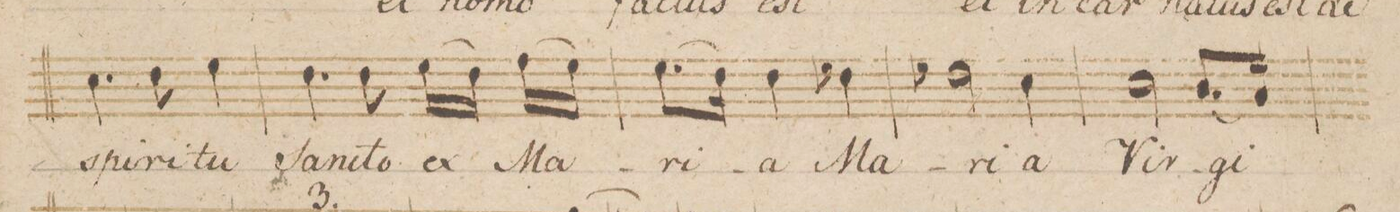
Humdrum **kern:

**kern	**text	**dynam
*I"Tenore.	*	*
*clefC4	*	*
*k[b-e-a-d-]	*	*
*met(c|)	*	*
*M3/4	*	*
4.B-\	-Spi-	.
8c\	-ri-	.
4d-\	-tu	.
=94	=94	=94
4.c\	San-	.
8c\	-cto	.
(16d-\LL	ex	.
16c\JJ)	.	.
(16e-\LL	-Ma-	.
16d-\JJ)	.	.
=95	=95	=95
(8.d-\L	-ri-	.
16c\Jk)	.	.
4c\	-a	.
4c-X\	Ma-	.
=96	=96	=96
2c-X\	-ri-	.
4B-\	-a	.
=97	=97	=97
2B-\	Vir-	.
(8.A-/L	-gi-	.
16G/Jk)	.	.
=98	=98	=98
*-	*-	*-
